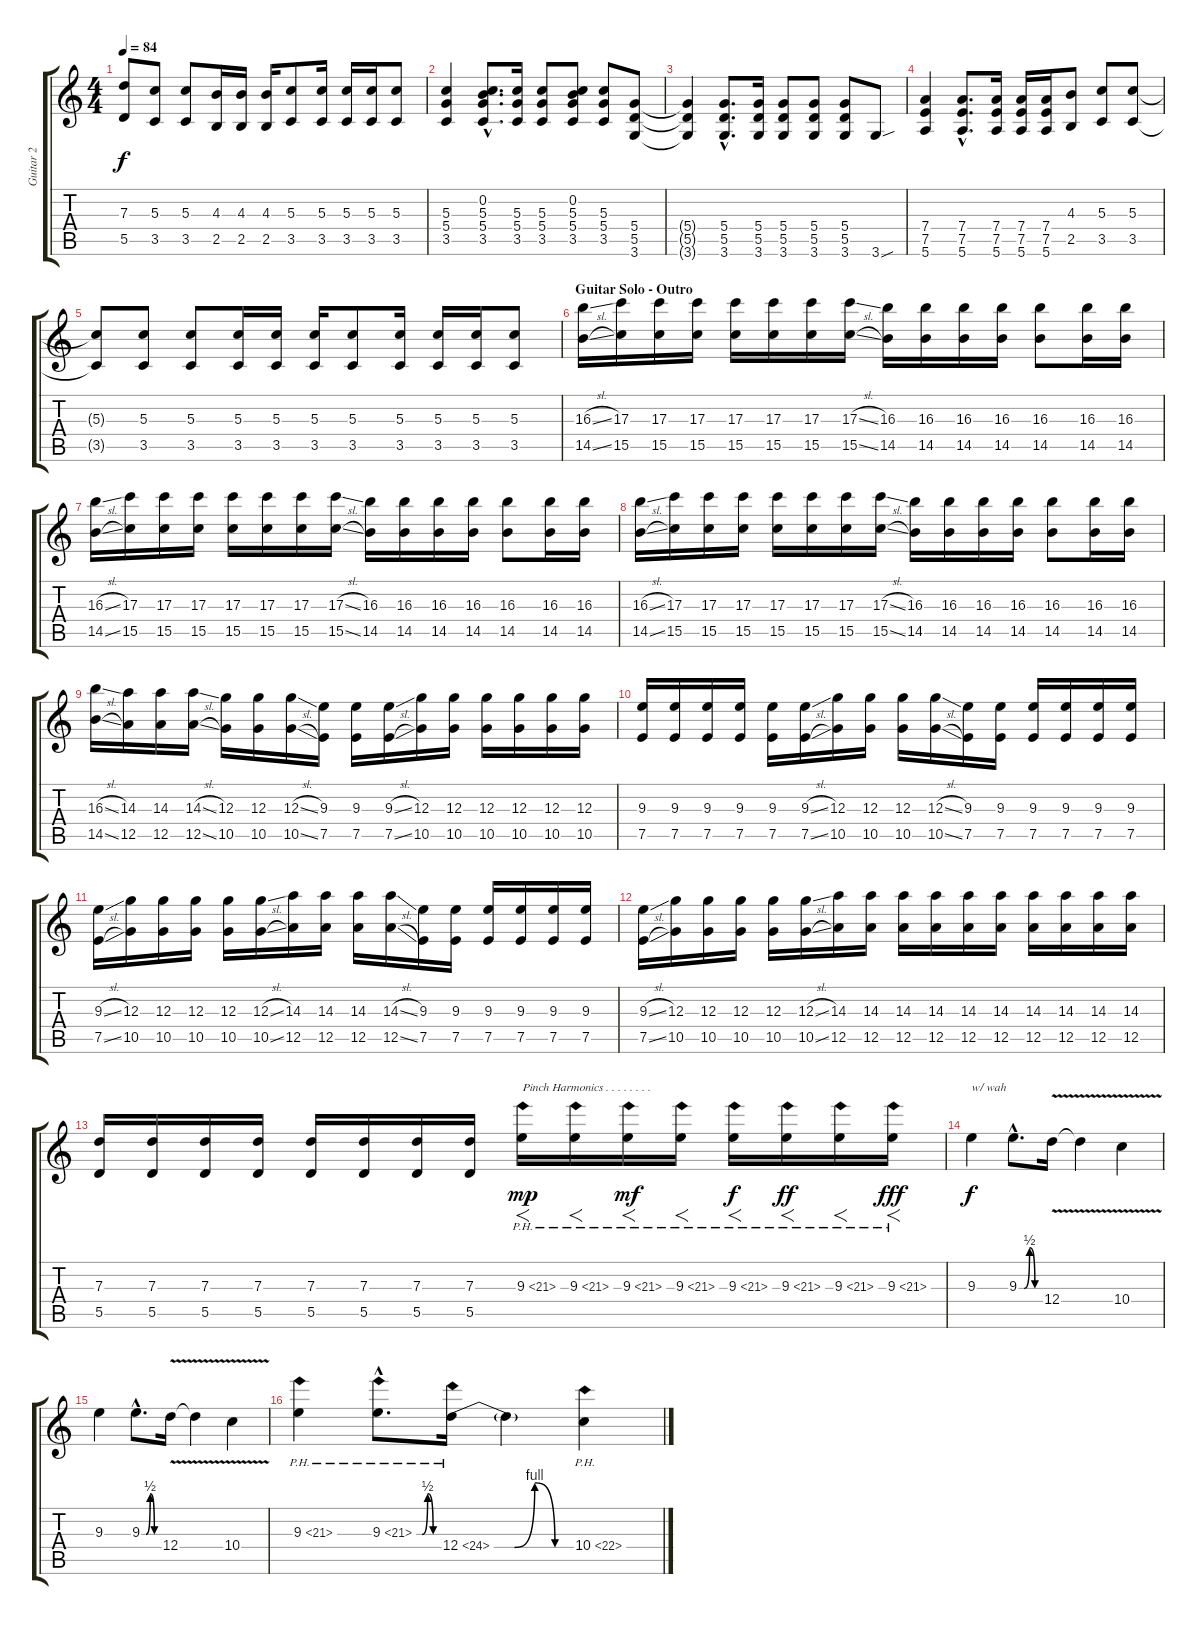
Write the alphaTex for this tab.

\track ("Guitar 2" "Guitar 2") {instrument distortionguitar}
\staff {score tabs}
\tuning (E4 B3 G3 D3 A2 E2) {hide}
\ts (4 4)
\tempo 84
\clef g2
\ks c
(7.3{t} 5.5{t}).8{dy f} (5.3 3.5).8 (5.3 3.5).8 (4.3 2.5).16 (4.3 2.5).16 (4.3 2.5).16 (5.3 3.5).8 (5.3 3.5).16 (5.3 3.5).16 (5.3 3.5).16 (5.3 3.5).8 |
(5.3 5.4 3.5).4 (0.2{hac} 5.3{hac} 5.4{hac} 3.5{hac}).8{d} (5.3 5.4 3.5).16 (5.3 5.4 3.5).8 (0.2 5.3 5.4 3.5).8 (5.3 5.4 3.5).8 (5.4 5.5 3.6).8 |
(5.4{t} 5.5{t} 3.6{t}).4 (5.4{hac} 5.5{hac} 3.6{hac}).8{d} (5.4 5.5 3.6).16 (5.4 5.5 3.6).8 (5.4 5.5 3.6).8 (5.4 5.5 3.6).8 3.6{sou}.8 |
(7.4 7.5 5.6).4 (7.4{hac} 7.5{hac} 5.6{hac}).8{d} (7.4 7.5 5.6).16 (7.4 7.5 5.6).16 (7.4 7.5 5.6).16 (4.3 2.5).8 (5.3 3.5).8 (5.3 3.5).8 |
(5.3{t} 3.5{t}).8 (5.3 3.5).8 (5.3 3.5).8 (5.3 3.5).16 (5.3 3.5).16 (5.3 3.5).16 (5.3 3.5).8 (5.3 3.5).16 (5.3 3.5).16 (5.3 3.5).16 (5.3 3.5).8 |
\section ("" "Guitar Solo - Outro")
(16.3{sl} 14.5{sl}).16{volume 11} (17.3 15.5).16 (17.3 15.5).16 (17.3 15.5).16 (17.3 15.5).16 (17.3 15.5).16 (17.3 15.5).16 (17.3{sl} 15.5{sl}).16 (16.3 14.5).16 (16.3 14.5).16 (16.3 14.5).16 (16.3 14.5).16 (16.3 14.5).8 (16.3 14.5).16 (16.3 14.5).16 |
(16.3{sl} 14.5{sl}).16{volume 11} (17.3 15.5).16 (17.3 15.5).16 (17.3 15.5).16 (17.3 15.5).16 (17.3 15.5).16 (17.3 15.5).16 (17.3{sl} 15.5{sl}).16 (16.3 14.5).16 (16.3 14.5).16 (16.3 14.5).16 (16.3 14.5).16 (16.3 14.5).8 (16.3 14.5).16 (16.3 14.5).16 |
(16.3{sl} 14.5{sl}).16{volume 11} (17.3 15.5).16 (17.3 15.5).16 (17.3 15.5).16 (17.3 15.5).16 (17.3 15.5).16 (17.3 15.5).16 (17.3{sl} 15.5{sl}).16 (16.3 14.5).16 (16.3 14.5).16 (16.3 14.5).16 (16.3 14.5).16 (16.3 14.5).8 (16.3 14.5).16 (16.3 14.5).16 |
(16.3{sl} 14.5{sl}).16 (14.3 12.5).16 (14.3 12.5).16 (14.3{sl} 12.5{sl}).16 (12.3 10.5).16 (12.3 10.5).16 (12.3{sl} 10.5{sl}).16 (9.3 7.5).16 (9.3 7.5).16 (9.3{sl} 7.5{sl}).16 (12.3 10.5).16 (12.3 10.5).16 (12.3 10.5).16 (12.3 10.5).16 (12.3 10.5).16 (12.3 10.5).16 |
(9.3 7.5).16 (9.3 7.5).16 (9.3 7.5).16 (9.3 7.5).16 (9.3 7.5).16 (9.3{sl} 7.5{sl}).16 (12.3 10.5).16 (12.3 10.5).16 (12.3 10.5).16 (12.3{sl} 10.5{sl}).16 (9.3 7.5).16 (9.3 7.5).16 (9.3 7.5).16 (9.3 7.5).16 (9.3 7.5).16 (9.3 7.5).16 |
(9.3{sl} 7.5{sl}).16 (12.3 10.5).16 (12.3 10.5).16 (12.3 10.5).16 (12.3 10.5).16 (12.3{sl} 10.5{sl}).16 (14.3 12.5).16 (14.3 12.5).16 (14.3 12.5).16 (14.3{sl} 12.5{sl}).16 (9.3 7.5).16 (9.3 7.5).16 (9.3 7.5).16 (9.3 7.5).16 (9.3 7.5).16 (9.3 7.5).16 |
(9.3{sl} 7.5{sl}).16 (12.3 10.5).16 (12.3 10.5).16 (12.3 10.5).16 (12.3 10.5).16 (12.3{sl} 10.5{sl}).16 (14.3 12.5).16 (14.3 12.5).16 (14.3 12.5).16 (14.3 12.5).16 (14.3 12.5).16 (14.3 12.5).16 (14.3 12.5).16 (14.3 12.5).16 (14.3 12.5).16 (14.3 12.5).16 |
(7.3 5.5).16 (7.3 5.5).16 (7.3 5.5).16 (7.3 5.5).16 (7.3 5.5).16 (7.3 5.5).16 (7.3 5.5).16 (7.3 5.5).16 9.3{ph 12}.16{f txt "Pinch Harmonics . . . . . . . . " dy mp volume 16} 9.3{ph 12}.16{f} 9.3{ph 12}.16{f dy mf} 9.3{ph 12}.16{f} 9.3{ph 12}.16{f dy f} 9.3{ph 12}.16{f dy ff} 9.3{ph 12}.16{f} 9.3{ph 12}.16{f dy fff} |
9.3.4{txt "w/ wah" dy f volume 16} 9.3{be (custom 0 0 15 0 30 2 45 0 60 0) hac}.8{d} 12.4{v}.16 12.4{t}.4 10.4{v}.4 |
9.3.4 9.3{be (custom 0 0 15 0 30 2 45 0 60 0) hac}.8{d} 12.4{v}.16 12.4{t}.4 10.4{v}.4 |
9.3{ph 12}.4 9.3{be (custom 0 0 15 0 30 2 45 0 60 0) ph 12 hac}.8{d} 12.4{be (custom 0 0 15 0 30 4 45 0 60 0) ph 12}.16 12.4{t}.4 10.4{ph 12}.4
